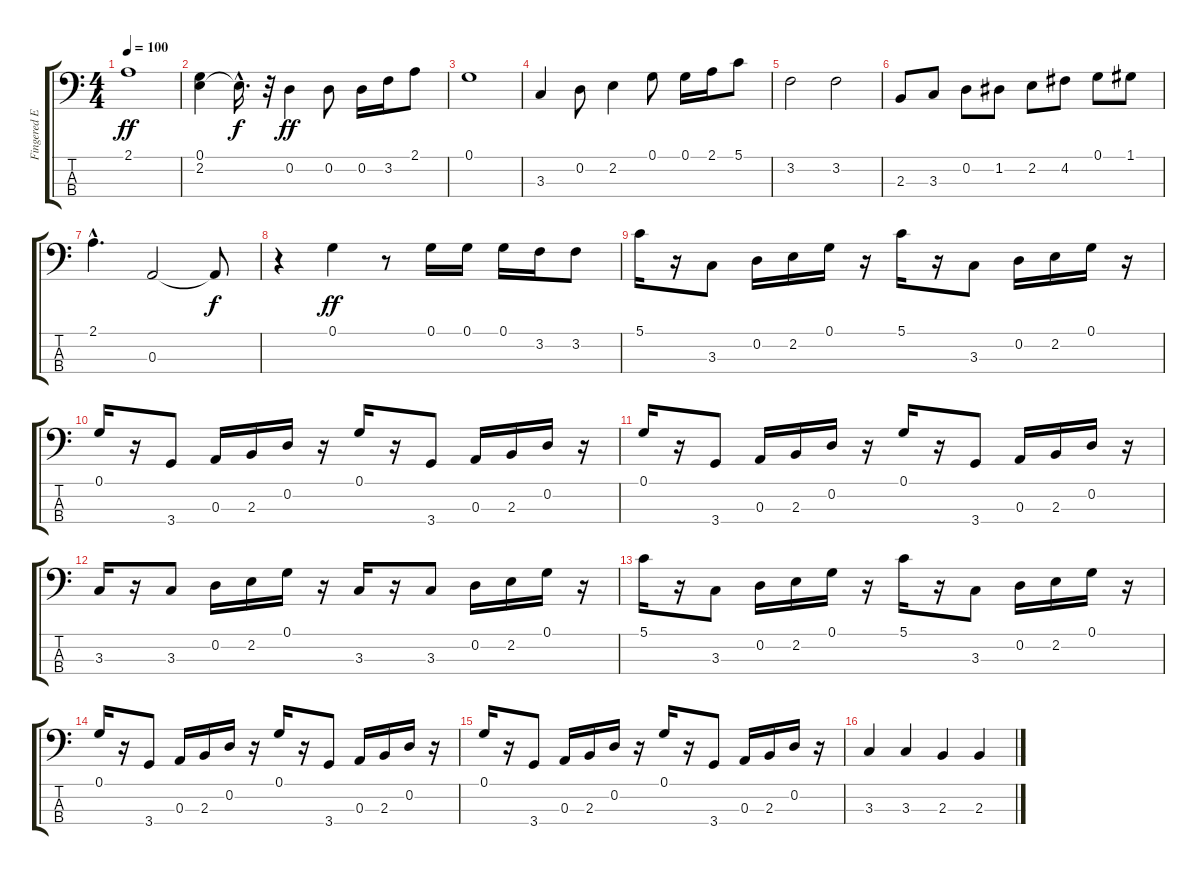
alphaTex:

\track ("Fingered E Bass " "Fingered E") {instrument electricbassfinger}
\staff {score tabs}
\tuning (G2 D2 A1 E1) {hide}
\ts (4 4)
\tempo 100
\clef f4
\ks c
2.1.1{dy ff} |
(0.1 2.2).4 2.2{hac t}.16{d dy f} r.32 0.2.4{dy ff} 0.2.8 0.2.16 3.2.16 2.1.8 |
0.1.1 |
3.3.4 0.2.8 2.2.4 0.1.8 0.1.16 2.1.16 5.1.8 |
3.2.2 3.2.2 |
2.3.8 3.3.8 0.2.8 1.2.8 2.2.8 4.2.8 0.1.8 1.1.8 |
2.1{hac}.4{d} 0.3.2 0.3{t}.8{dy f} |
r.4 0.1.4{dy ff} r.8 0.1.16 0.1.16 0.1.16 3.2.16 3.2.8 |
5.1.16 r.16 3.3.8 0.2.16 2.2.16 0.1.16 r.16 5.1.16 r.16 3.3.8 0.2.16 2.2.16 0.1.16 r.16 |
0.1.16 r.16 3.4.8 0.3.16 2.3.16 0.2.16 r.16 0.1.16 r.16 3.4.8 0.3.16 2.3.16 0.2.16 r.16 |
0.1.16 r.16 3.4.8 0.3.16 2.3.16 0.2.16 r.16 0.1.16 r.16 3.4.8 0.3.16 2.3.16 0.2.16 r.16 |
3.3.16 r.16 3.3.8 0.2.16 2.2.16 0.1.16 r.16 3.3.16 r.16 3.3.8 0.2.16 2.2.16 0.1.16 r.16 |
5.1.16 r.16 3.3.8 0.2.16 2.2.16 0.1.16 r.16 5.1.16 r.16 3.3.8 0.2.16 2.2.16 0.1.16 r.16 |
0.1.16 r.16 3.4.8 0.3.16 2.3.16 0.2.16 r.16 0.1.16 r.16 3.4.8 0.3.16 2.3.16 0.2.16 r.16 |
0.1.16 r.16 3.4.8 0.3.16 2.3.16 0.2.16 r.16 0.1.16 r.16 3.4.8 0.3.16 2.3.16 0.2.16 r.16 |
3.3.4 3.3.4 2.3.4 2.3.4
